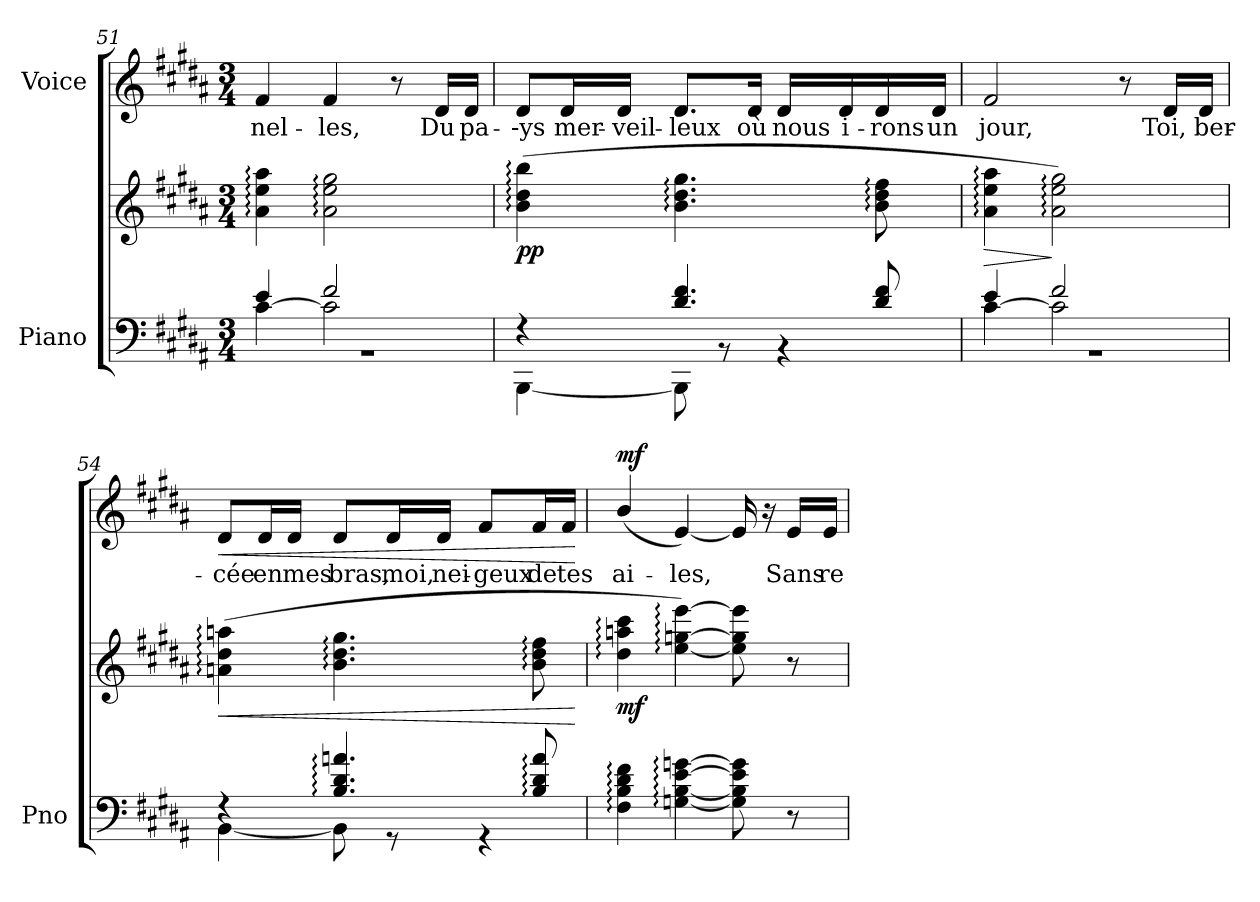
**kern	**kern	**dynam	**kern	**text	**dynam
*part2	*part2	*part2	*part1	*part1	*part1
*staff3	*staff2	*staff2/3	*staff1	*staff1	*staff1
*I"Piano	*	*	*I"Voice	*	*
*I'Pno	*	*	*	*	*
*clefF4	*clefG2	*	*clefG2	*	*
*k[f#c#g#d#a#]	*k[f#c#g#d#a#]	*	*k[f#c#g#d#a#]	*	*
*M3/4	*M3/4	*	*M3/4	*	*
=51	=51	=51	=51	=51	=51
*^	*	*	*	*	*
*	*^	*	*	*	*	*
!	!	!	!	!	!	!LO:LY:b	!
4e/	2.rBB	[4c#\	4a#\: 4ee\: 4aa#\:	.	4f#/	-nel-	.
!	!	!	!	!	!	!LO:LY:b	!
2f#/	.	2c#\]	2a#\: 2ee\: 2gg#\:	.	4f#/	-les,	.
.	.	.	.	.	8r	.	.
!	!	!	!	!	!	!LO:LY:b	!
.	.	.	.	.	16d#/LL	Du	.
!	!	!	!	!	!	!LO:LY:b	!
.	.	.	.	.	16d#/JJ	pa-	.
*	*v	*v	*	*	*	*	*
!!LO:PB:g=z
=52	=52	=52	=52	=52	=52	=52
!	!	!	!LO:DY:b	!	!LO:LY:b	!
4rF	[4BBB\	(>4b\: 4dd#\: 4bb\:	pp	8d#/L	--ys	.
!	!	!	!	!	!LO:LY:b	!
.	.	.	.	16d#/L	mer-	.
!	!	!	!	!	!LO:LY:b	!
.	.	.	.	16d#/JJ	-veil-	.
!	!	!	!	!	!LO:LY:b	!
4.d#/ 4.f#/	8BBB\]	4.b\: 4.dd#\: 4.gg#\:	.	8.d#/L	-leux	.
.	8rBB	.	.	.	.	.
!	!	!	!	!	!LO:LY:b	!
.	.	.	.	16d#/Jk	où	.
!	!	!	!	!	!LO:LY:b	!
.	4rBB	.	.	16d#/LL	nous	.
!	!	!	!	!	!LO:LY:b	!
.	.	.	.	16d#/	i-	.
!	!	!	!	!	!LO:LY:b	!
8d#/ 8f#/	.	8b\: 8dd#\: 8ff#\:	.	16d#/	-rons	.
!	!	!	!	!	!LO:LY:b	!
.	.	.	.	16d#/JJ	un	.
=53	=53	=53	=53	=53	=53	=53
*	*^	*	*	*	*	*
!	!	!	!	!LO:HP:b	!	!LO:LY:b	!
4e/	2.rBB	[4c#\	4a#\: 4ee\: 4aa#\:	>	2f#/	jour,	.
2f#/	.	2c#\]	2a#\: 2ee\: 2gg#\:)	]	.	.	.
.	.	.	.	.	8r	.	.
!	!	!	!	!	!	!LO:LY:b	!
.	.	.	.	.	16d#/LL	Toi,	.
!	!	!	!	!	!	!LO:LY:b	!
.	.	.	.	.	16d#/JJ	ber-	.
*	*v	*v	*	*	*	*	*
=54	=54	=54	=54	=54	=54	=54
!	!	!	!LO:HP:b	!	!LO:LY:b	!LO:HP:b
4rF	[4BB\	(>4an\: 4dd#\: 4aan\:	<	8d#/L	-cée	<
!	!	!	!	!	!LO:LY:b	!
.	.	.	.	16d#/L	en	.
!	!	!	!	!	!LO:LY:b	!
.	.	.	.	16d#/JJ	mes	.
!	!	!	!	!	!LO:LY:b	!
4.B/: 4.d#/: 4.an/:	8BB\]	4.b\: 4.dd#\: 4.gg#\:	.	8d#/L	bras,	.
!	!	!	!	!	!LO:LY:b	!
.	8r	.	.	16d#/L	moi,	.
!	!	!	!	!	!LO:LY:b	!
.	.	.	.	16d#/JJ	nei-	.
!	!	!	!	!	!LO:LY:b	!
.	4r	.	.	8f#/L	-geux	.
!	!	!	!	!	!LO:LY:b	!
8B/: 8d#/: 8a/:	.	8b\: 8dd#\: 8ff#\:	.	16f#/L	de	.
!	!	!	!	!	!LO:LY:b	!
.	.	.	.	16f#/JJ	tes	.
*v	*v	*	*	*	*	*
.	.	[	.	.	[
!!LO:PB:g=z
=55	=55	=55	=55	=55	=55
!	!	!LO:DY:b	!	!LO:LY:b	!LO:DY:a
4F#\: 4B\: 4d#\: 4f#\:	4dd#\: 4aan\: 4ccc#\:	mf	(<4b/	ai-	mf
!	!	!	!	!LO:LY:b	!
[4Gn\: [4B\: [4e\: [4gn\:	[4ee\: [4ggn\: [4eee\:)	.	[4e/)	-les,	.
8G\] 8B\] 8e\] 8g\]	8ee\] 8gg\] 8eee\]	.	16e/]	.	.
.	.	.	16r	.	.
!	!	!	!	!LO:LY:b	!
8r	8r	.	16e/LL	Sans	.
!	!	!	!	!LO:LY:b	!
.	.	.	16e/JJ	re-	.
=	=	=	=	=	=
*-	*-	*-	*-	*-	*-
